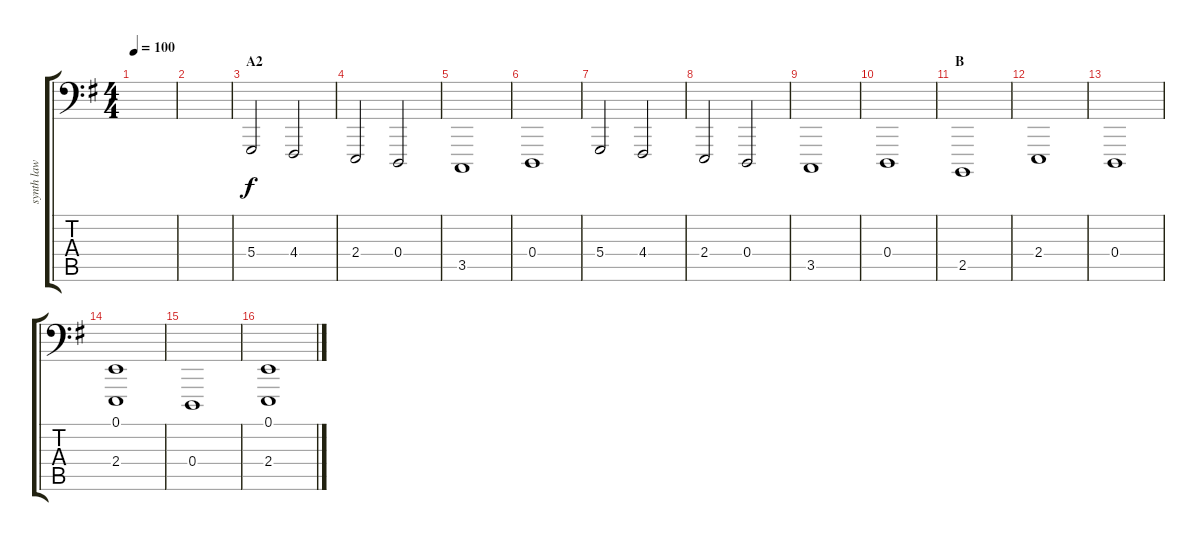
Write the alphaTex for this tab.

\track ("synth law" "synth law") {instrument voiceoohs}
\staff {score tabs}
\tuning (E2 B1 G1 D1 A0 E0) {hide}
\ts (4 4)
\tempo 100
\clef f4
\ks g
|
|
\section ("" "A2")
5.4.2 4.4.2 |
2.4.2 0.4.2 |
3.5.1 |
0.4.1 |
5.4.2 4.4.2 |
2.4.2 0.4.2 |
3.5.1 |
0.4.1 |
\section ("" "B")
2.5.1 |
2.4.1 |
0.4.1 |
(0.1 2.4).1 |
0.4.1 |
(0.1 2.4).1
